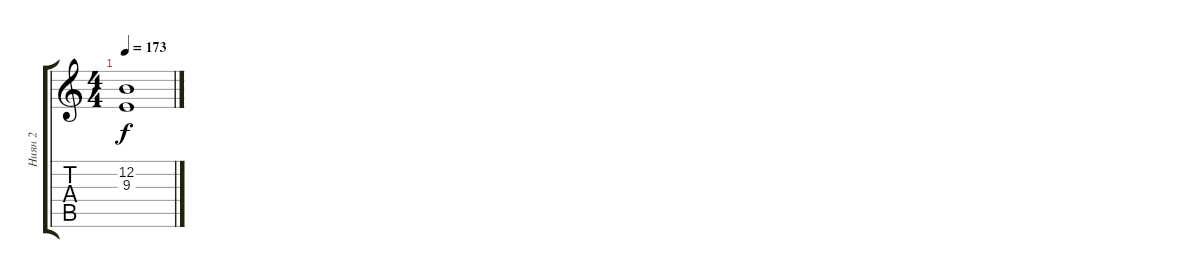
\track ("Ниян 2" "Ниян 2") {instrument stringensemble2}
\staff {score tabs}
\tuning (E4 B3 G3 D3 A2 E2) {hide}
\ts (4 4)
\tempo 173
\clef g2
\ks c
(12.2 9.3).1{dy f}
